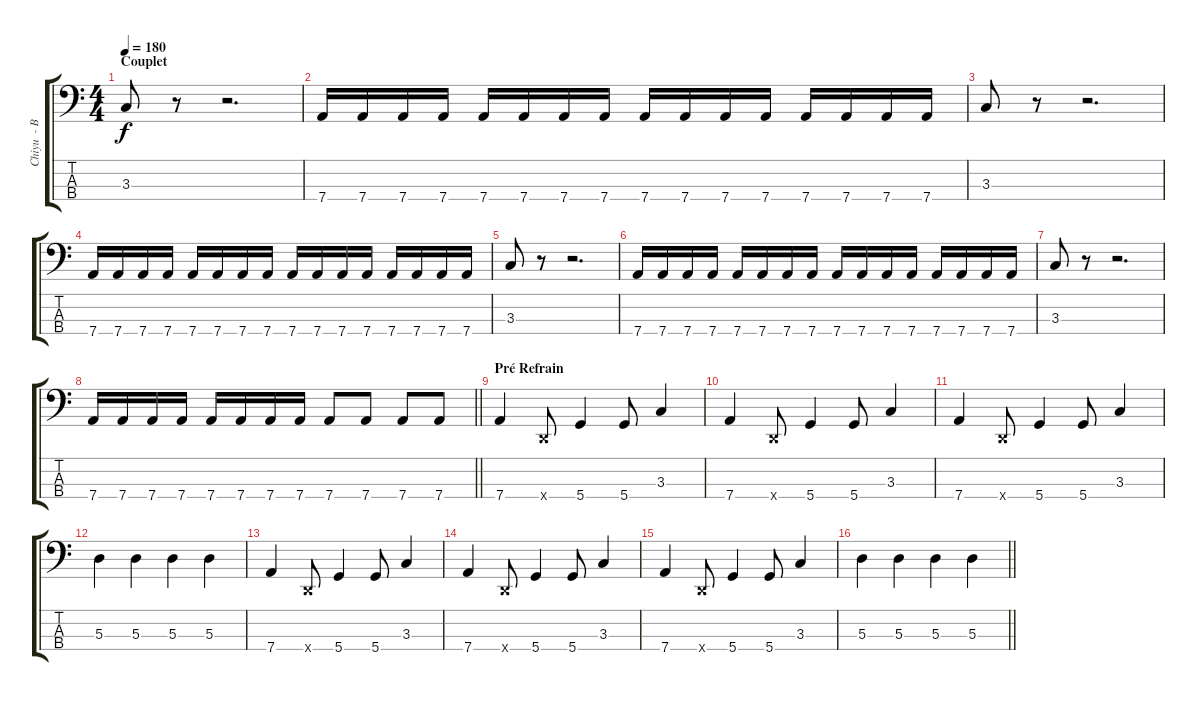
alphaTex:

\track ("Chiyu  - Basse" "Chiyu  - B") {instrument electricbassfinger}
\staff {score tabs}
\tuning (G2 D2 A1 D1) {hide}
\ts (4 4)
\section ("" "Couplet")
\tempo 180
\clef f4
\ks c
3.3.8{dy f} r.8 r.2{d} |
7.4.16 7.4.16 7.4.16 7.4.16 7.4.16 7.4.16 7.4.16 7.4.16 7.4.16 7.4.16 7.4.16 7.4.16 7.4.16 7.4.16 7.4.16 7.4.16 |
3.3.8 r.8 r.2{d} |
7.4.16 7.4.16 7.4.16 7.4.16 7.4.16 7.4.16 7.4.16 7.4.16 7.4.16 7.4.16 7.4.16 7.4.16 7.4.16 7.4.16 7.4.16 7.4.16 |
3.3.8 r.8 r.2{d} |
7.4.16 7.4.16 7.4.16 7.4.16 7.4.16 7.4.16 7.4.16 7.4.16 7.4.16 7.4.16 7.4.16 7.4.16 7.4.16 7.4.16 7.4.16 7.4.16 |
3.3.8 r.8 r.2{d} |
\barLineRight lightlight
7.4.16 7.4.16 7.4.16 7.4.16 7.4.16 7.4.16 7.4.16 7.4.16 7.4.8 7.4.8 7.4.8 7.4.8 |
\section ("" "Pré Refrain")
7.4.4 0.4{x}.8 5.4.4 5.4.8 3.3.4 |
7.4.4 0.4{x}.8 5.4.4 5.4.8 3.3.4 |
7.4.4 0.4{x}.8 5.4.4 5.4.8 3.3.4 |
5.3.4 5.3.4 5.3.4 5.3.4 |
7.4.4 0.4{x}.8 5.4.4 5.4.8 3.3.4 |
7.4.4 0.4{x}.8 5.4.4 5.4.8 3.3.4 |
7.4.4 0.4{x}.8 5.4.4 5.4.8 3.3.4 |
\barLineRight lightlight
5.3.4 5.3.4 5.3.4 5.3.4
